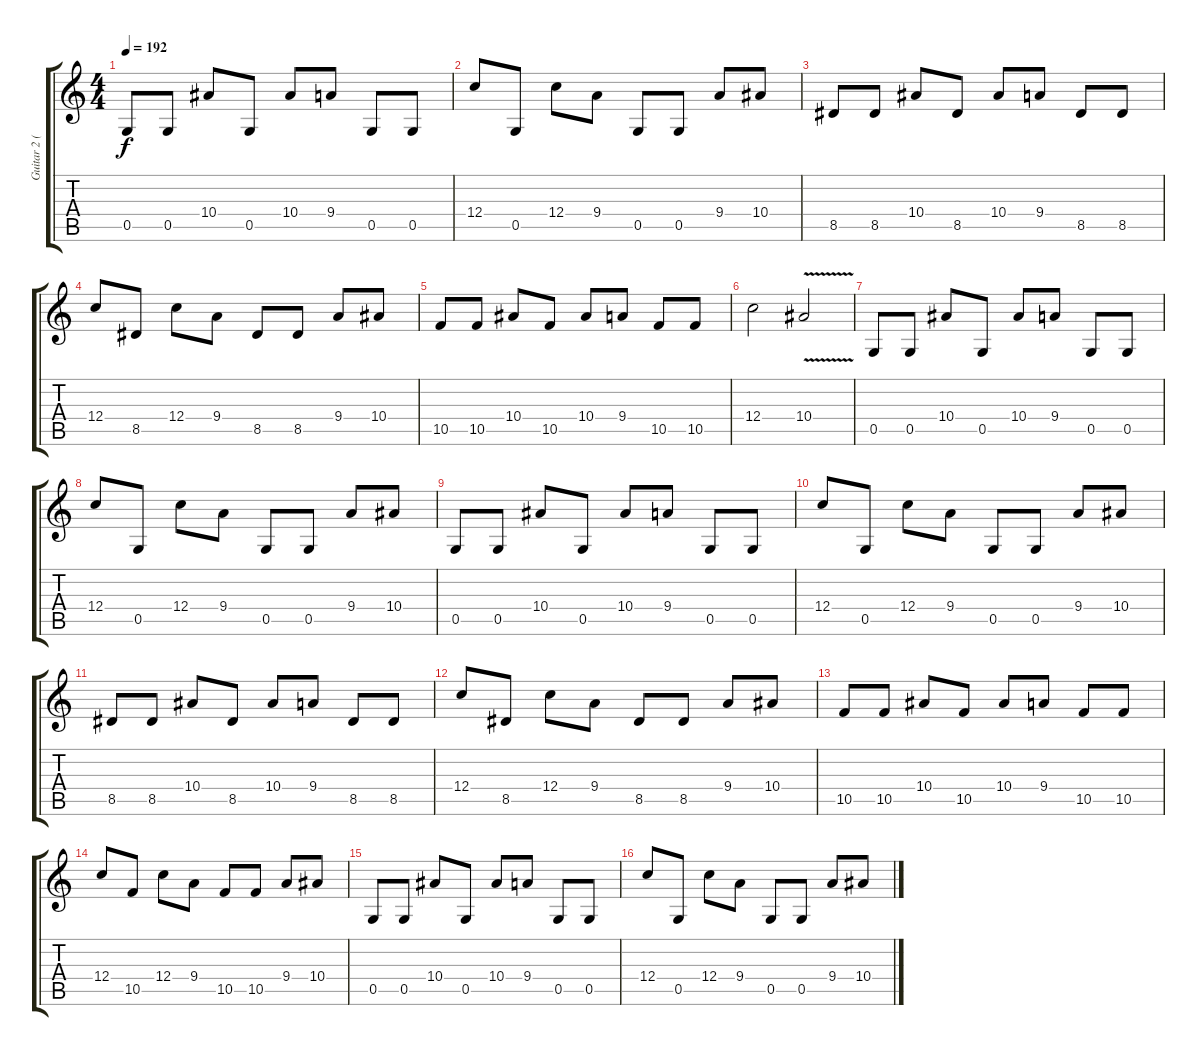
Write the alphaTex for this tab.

\track ("Guitar 2 (Distorted- Padget)" "Guitar 2 (") {instrument distortionguitar}
\staff {score tabs}
\tuning (D4 A3 F3 C3 G2 C2) {hide}
\ts (4 4)
\tempo 192
\clef g2
\ks c
0.5.8{dy f} 0.5.8 10.4.8 0.5.8 10.4.8 9.4.8 0.5.8 0.5.8 |
12.4.8 0.5.8 12.4.8 9.4.8 0.5.8 0.5.8 9.4.8 10.4.8 |
8.5.8 8.5.8 10.4.8 8.5.8 10.4.8 9.4.8 8.5.8 8.5.8 |
12.4.8 8.5.8 12.4.8 9.4.8 8.5.8 8.5.8 9.4.8 10.4.8 |
10.5.8 10.5.8 10.4.8 10.5.8 10.4.8 9.4.8 10.5.8 10.5.8 |
12.4.2 10.4{v}.2 |
0.5.8 0.5.8 10.4.8 0.5.8 10.4.8 9.4.8 0.5.8 0.5.8 |
12.4.8 0.5.8 12.4.8 9.4.8 0.5.8 0.5.8 9.4.8 10.4.8 |
0.5.8 0.5.8 10.4.8 0.5.8 10.4.8 9.4.8 0.5.8 0.5.8 |
12.4.8 0.5.8 12.4.8 9.4.8 0.5.8 0.5.8 9.4.8 10.4.8 |
8.5.8 8.5.8 10.4.8 8.5.8 10.4.8 9.4.8 8.5.8 8.5.8 |
12.4.8 8.5.8 12.4.8 9.4.8 8.5.8 8.5.8 9.4.8 10.4.8 |
10.5.8 10.5.8 10.4.8 10.5.8 10.4.8 9.4.8 10.5.8 10.5.8 |
12.4.8 10.5.8 12.4.8 9.4.8 10.5.8 10.5.8 9.4.8 10.4.8 |
0.5.8 0.5.8 10.4.8 0.5.8 10.4.8 9.4.8 0.5.8 0.5.8 |
12.4.8 0.5.8 12.4.8 9.4.8 0.5.8 0.5.8 9.4.8 10.4.8
